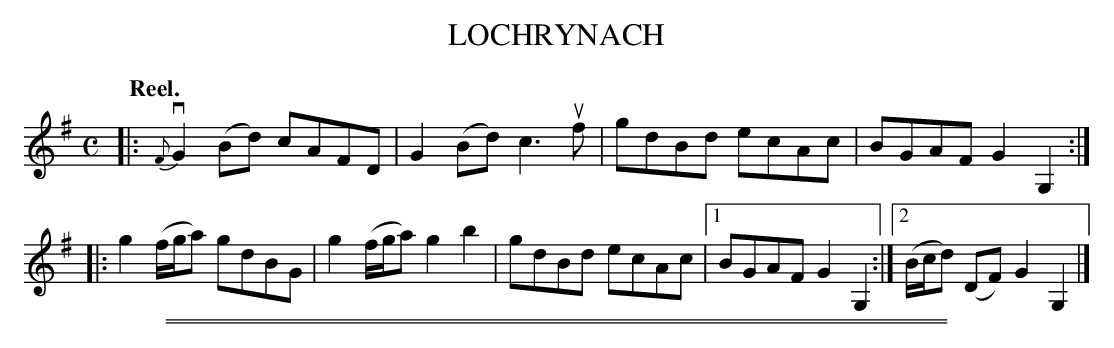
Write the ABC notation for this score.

X:1
T: LOCHRYNACH
Q: "Reel."
M: C
L: 1/8
K: G
|:\
v{F}G2(Bd) cAFD | G2(Bd) c3uf |\
gdBd ecAc | BGAF G2G,2 ::\
g2 (f/g/a) gdBG | g2 (f/g/a) g2b2 |\
gdBd ecAc |[1 BGAF G2G,2 :|[2 (B/c/d) (DF) G2G,2 |]
